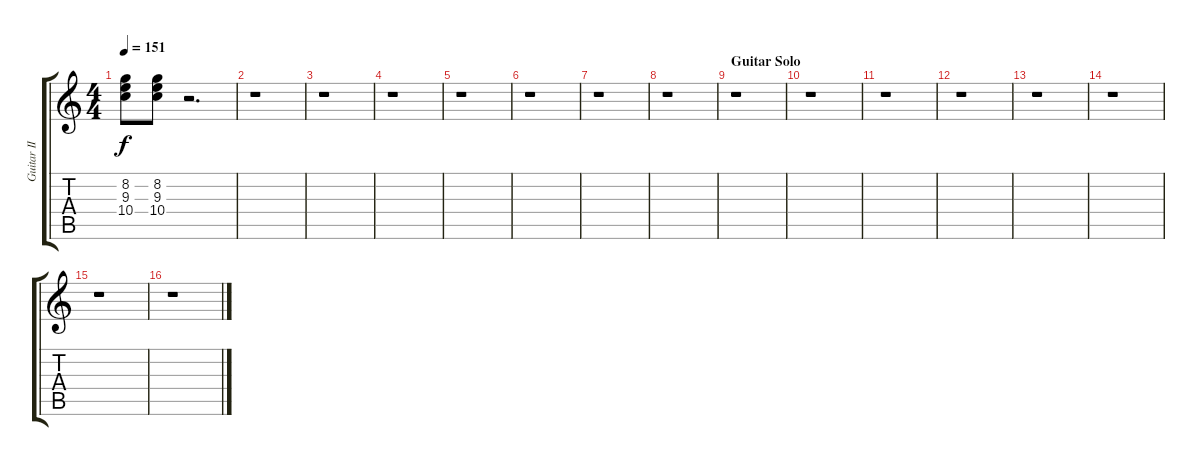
\track ("Guitar II" "Guitar II") {instrument overdrivenguitar}
\staff {score tabs}
\tuning (E4 B3 G3 D3 A2 E2) {hide}
\ts (4 4)
\tempo 151
\clef g2
\ks c
(8.2{t} 9.3{t} 10.4{t}).8{dy f} (8.2 9.3 10.4).8 r.2{d} |
r.1 |
r.1 |
r.1 |
r.1 |
r.1 |
r.1 |
r.1 |
\section ("" "Guitar Solo")
r.1 |
r.1 |
r.1 |
r.1 |
r.1 |
r.1 |
r.1 |
r.1
